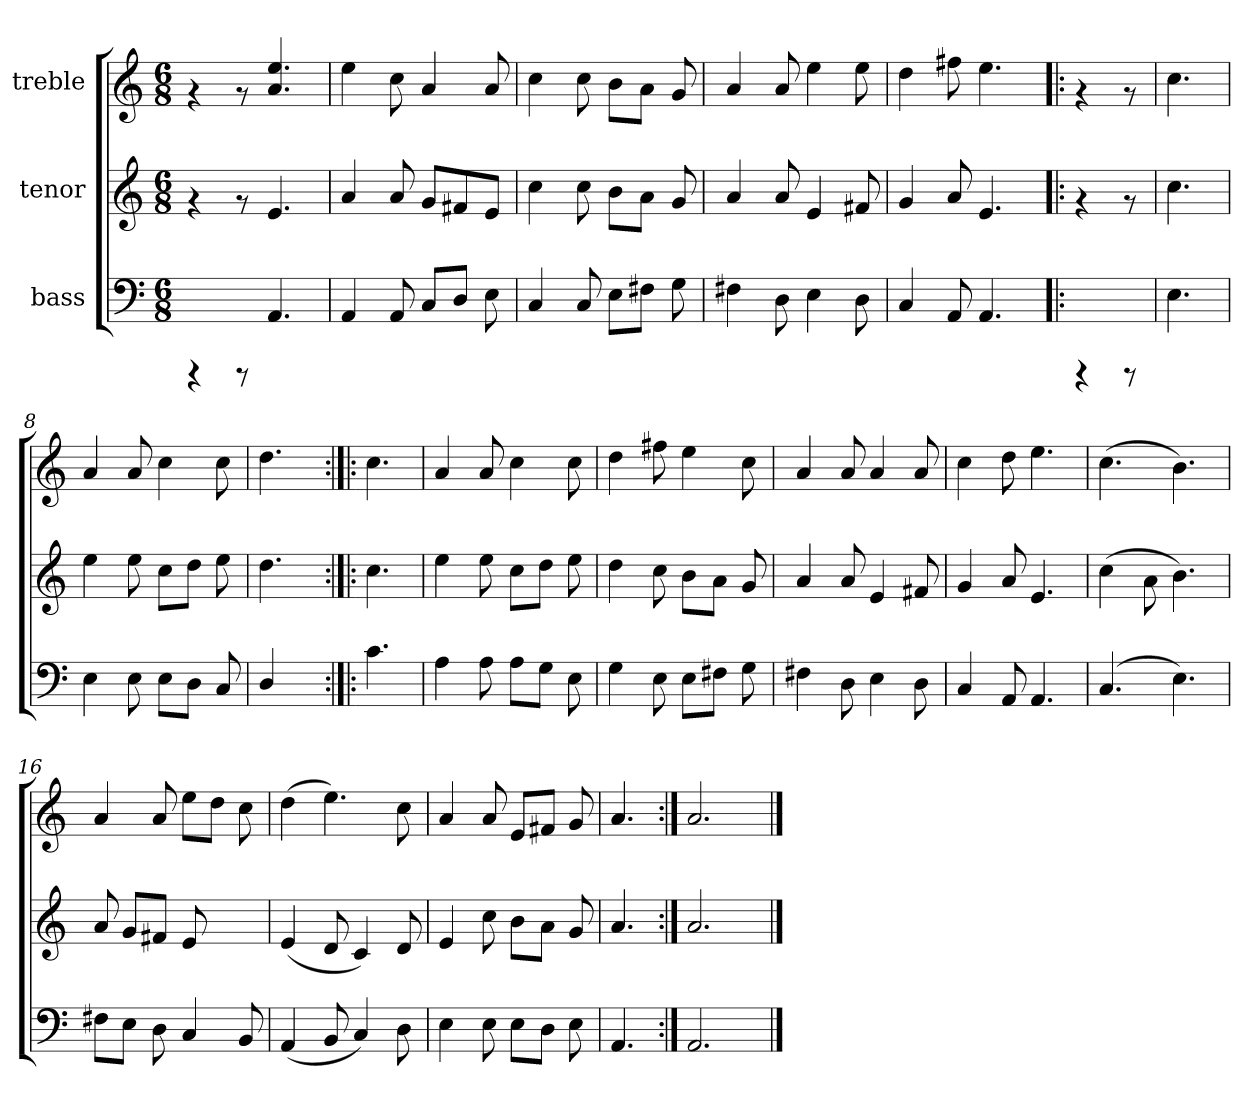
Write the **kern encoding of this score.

**kern	**kern	**kern
*part3	*part2	*part1
*staff3	*staff2	*staff1
*I"bass	*I"tenor	*I"treble
!!LO:PB:g=z
*stria5	*stria5	*stria5
*clefF4	*clefG2	*clefG2
*M6/8	*M6/8	*M6/8
=1	=1	=1
4rCCC	4rf	4rf
8rCCC	8rf	8rf
4.AA/	4.e/	4.ee/ 4.a/
=2	=2	=2
4AA/	4a/	4ee\
8AA/	8a/	8cc\
8C/L	8g/L	4a/
8D/J	8f#X/	.
8E\	8e/J	8a/
=3	=3	=3
4C/	4cc\	4cc\
8C/	8cc\	8cc\
8E\L	8b\L	8b\L
8F#X\J	8a\J	8a\J
8G\	8g/	8g/
=4	=4	=4
4F#X\	4a/	4a/
8D\	8a/	8a/
4E\	4e/	4ee\
8D\	8f#X/	8ee\
=5	=5	=5
4C/	4g/	4dd\
8AA/	8a/	8ff#X\
4.AA/	4.e/	4.ee\
=6!|:	=6!|:	=6!|:
4rCCC	4rf	4rf
8rCCC	8rf	8rf
=7	=7	=7
4.E\	4.cc\	4.cc\
!!LO:LB:g=z
=8	=8	=8
4E\	4ee\	4a/
8E\	8ee\	8a/
8E\L	8cc\L	4cc\
8D\J	8dd\J	.
8C/	8ee\	8cc\
=9	=9	=9
4D/	4.dd\	4.dd\
8ryy	.	.
=10:|!|:	=10:|!|:	=10:|!|:
4.c\	4.cc\	4.cc\
=11	=11	=11
4A\	4ee\	4a/
8A\	8ee\	8a/
8A\L	8cc\L	4cc\
8G\J	8dd\J	.
8E\	8ee\	8cc\
=12	=12	=12
4G\	4dd\	4dd\
8E\	8cc\	8ff#X\
8E\L	8b\L	4ee\
8F#X\J	8a\J	.
8G\	8g/	8cc\
=13	=13	=13
4F#X\	4a/	4a/
8D\	8a/	8a/
4E\	4e/	4a/
8D\	8f#X/	8a/
=14	=14	=14
4C/	4g/	4cc\
8AA/	8a/	8dd\
4.AA/	4.e/	4.ee\
=15	=15	=15
(>4.C/	(>4cc\	(>4.cc\
.	8a\	.
4.E\)	4.b\)	4.b\)
!!LO:LB:g=z
=16	=16	=16
8F#X\L	8a/	4a/
8E\J	8g/L	.
8D\	8f#X/J	8a/
4C/	8e/	8ee\L
.	4ryy	8dd\J
8BB/	.	8cc\
=17	=17	=17
(<4AA/	(<4e/	(>4dd\
8BB/	8d/	4.ee\)
4C/)	4c/)	.
8D\	8d/	8cc\
=18	=18	=18
4E\	4e/	4a/
8E\	8cc\	8a/
8E\L	8b\L	8e/L
8D\J	8a\J	8f#X/J
8E\	8g/	8g/
=19	=19	=19
4.AA/	4.a/	4.a/
=20:|!	=20:|!	=20:|!
2.AA/	2.a/	2.a/
==	==	==
*-	*-	*-
